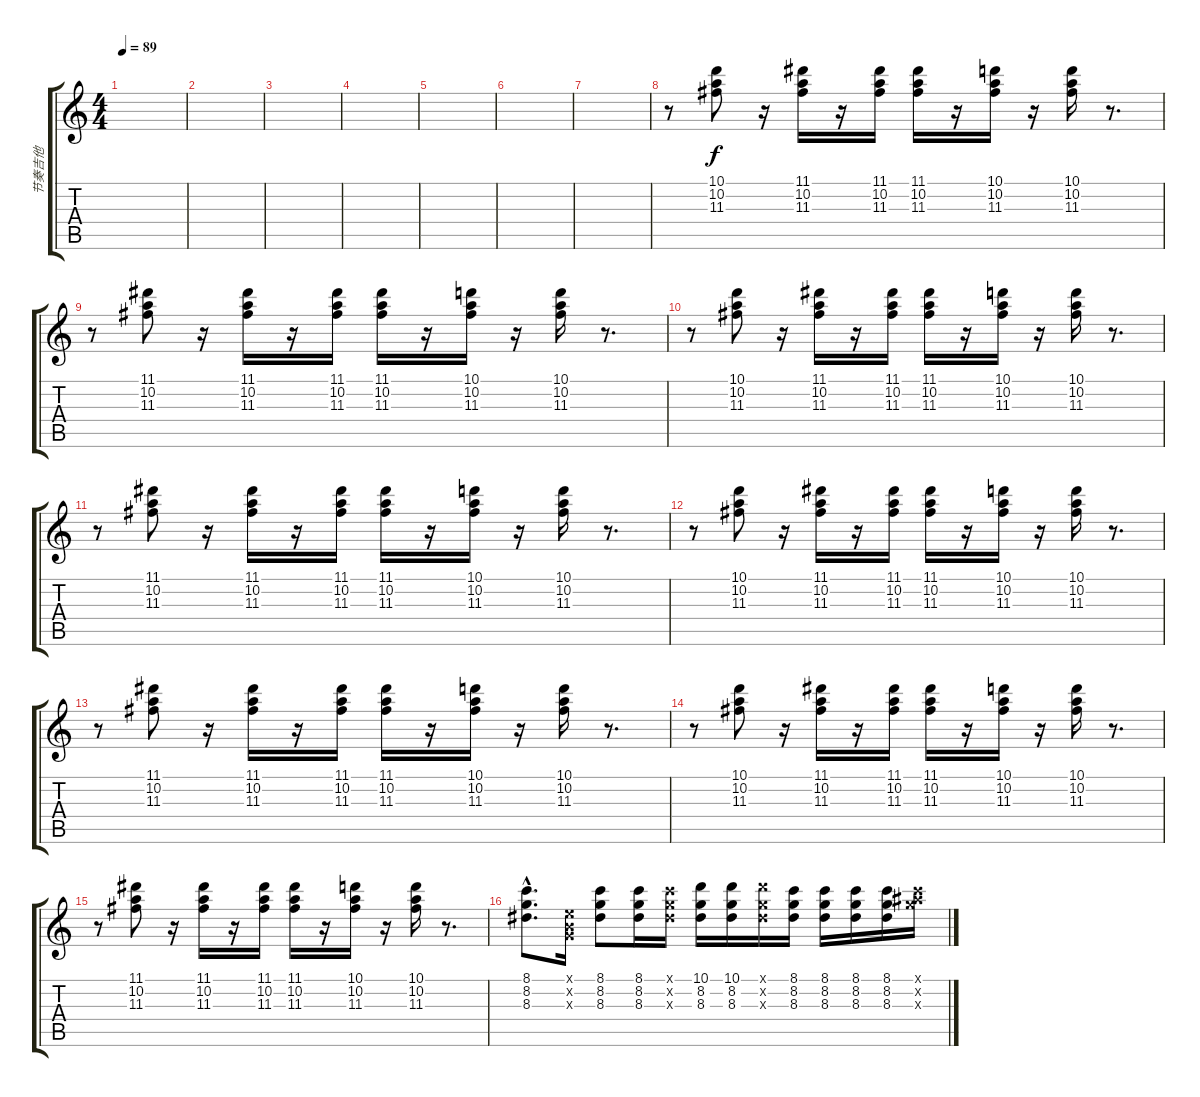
\track ("节奏吉他" "节奏吉他") {instrument electricguitarclean}
\staff {score tabs}
\tuning (E4 B3 G3 D3 A2 E2) {hide}
\ts (4 4)
\tempo 89
\clef g2
\ks c
|
|
|
|
|
|
|
r.8 (10.1 10.2 11.3).8 r.16 (11.1 10.2 11.3).16 r.16 (11.1 10.2 11.3).16 (11.1 10.2 11.3).16 r.16 (10.1 10.2 11.3).16 r.16 (10.1 10.2 11.3).16 r.8{d} |
r.8 (11.1 10.2 11.3).8 r.16 (11.1 10.2 11.3).16 r.16 (11.1 10.2 11.3).16 (11.1 10.2 11.3).16 r.16 (10.1 10.2 11.3).16 r.16 (10.1 10.2 11.3).16 r.8{d} |
r.8 (10.1 10.2 11.3).8 r.16 (11.1 10.2 11.3).16 r.16 (11.1 10.2 11.3).16 (11.1 10.2 11.3).16 r.16 (10.1 10.2 11.3).16 r.16 (10.1 10.2 11.3).16 r.8{d} |
r.8 (11.1 10.2 11.3).8 r.16 (11.1 10.2 11.3).16 r.16 (11.1 10.2 11.3).16 (11.1 10.2 11.3).16 r.16 (10.1 10.2 11.3).16 r.16 (10.1 10.2 11.3).16 r.8{d} |
r.8 (10.1 10.2 11.3).8 r.16 (11.1 10.2 11.3).16 r.16 (11.1 10.2 11.3).16 (11.1 10.2 11.3).16 r.16 (10.1 10.2 11.3).16 r.16 (10.1 10.2 11.3).16 r.8{d} |
r.8 (11.1 10.2 11.3).8 r.16 (11.1 10.2 11.3).16 r.16 (11.1 10.2 11.3).16 (11.1 10.2 11.3).16 r.16 (10.1 10.2 11.3).16 r.16 (10.1 10.2 11.3).16 r.8{d} |
r.8 (10.1 10.2 11.3).8 r.16 (11.1 10.2 11.3).16 r.16 (11.1 10.2 11.3).16 (11.1 10.2 11.3).16 r.16 (10.1 10.2 11.3).16 r.16 (10.1 10.2 11.3).16 r.8{d} |
r.8 (11.1 10.2 11.3).8 r.16 (11.1 10.2 11.3).16 r.16 (11.1 10.2 11.3).16 (11.1 10.2 11.3).16 r.16 (10.1 10.2 11.3).16 r.16 (10.1 10.2 11.3).16 r.8{d} |
(8.1{hac} 8.2{hac} 8.3{hac}).8{d} (0.1{x} 0.2{x} 0.3{x}).16 (8.1 8.2 8.3).8 (8.1 8.2 8.3).16 (8.1{x} 8.2{x} 8.3{x}).16 (10.1 8.2 8.3).16 (10.1 8.2 8.3).16 (10.1{x} 8.2{x} 8.3{x}).16 (8.1 8.2 8.3).16 (8.1 8.2 8.3).16 (8.1 8.2 8.3).16 (8.1 8.2 8.3).16 (8.1{x} 11.2{x} 12.3{x}).16
